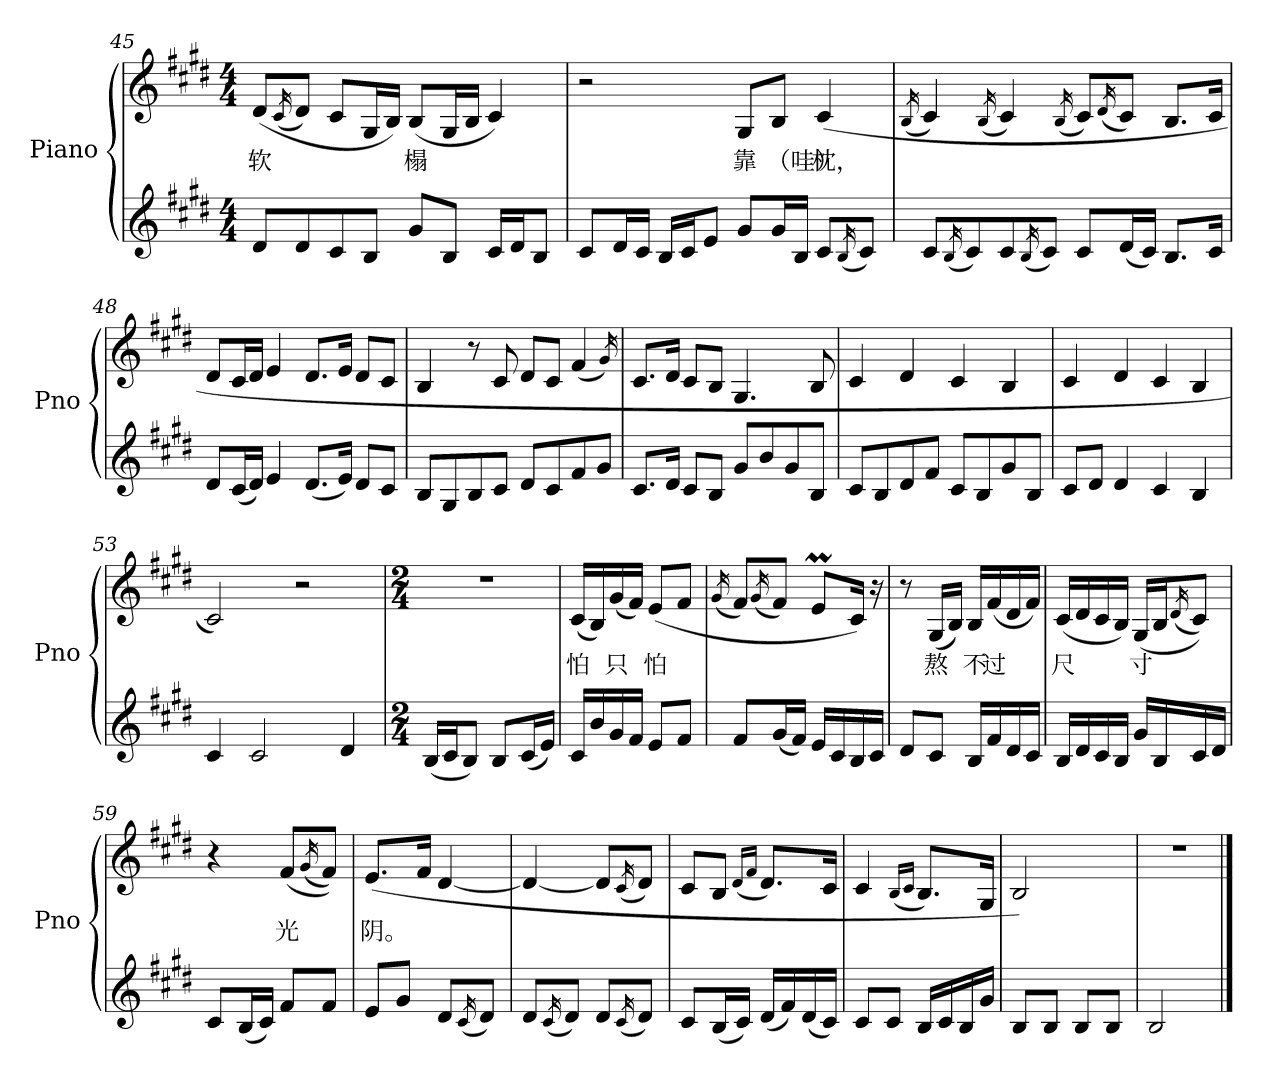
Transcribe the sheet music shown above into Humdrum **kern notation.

**kern	**kern	**text
*part2	*part1	*part1
*staff2	*staff1	*staff1
*I"Piano	*I"Piano	*
*I'Pno	*I'Pno	*
*clefG2	*clefG2	*
*k[f#c#g#d#]	*k[f#c#g#d#]	*
*M4/4	*M4/4	*
=45	=45	=45
!	!	!LO:LY:b
8d#/L	(<8d#/L	软
.	(<16qc#/	.
8d#/	8d#/J)	.
8c#/	8c#/L	.
8B/J	16G#/L	.
.	16B/JJ)	.
!	!	!LO:LY:b
8g#/L	(<8B/L	榻
8B/J	16G#/L	.
.	16B/JJ	.
16c#/LL	4c#/)	.
16d#/J	.	.
8B/J	.	.
!!LO:PB:g=z
=46	=46	=46
8c#/L	2r	.
16d#/L	.	.
16c#/JJ	.	.
16B/LL	.	.
16c#/J	.	.
8e/J	.	.
!	!	!LO:LY:b
8g#/L	8G#/L	靠
!	!	!LO:LY:b
16g#/L	8B/J	（哇）
16B/JJ	.	.
!	!	!LO:LY:b
8c#/L	(>4c#/	枕，
(<16qB/	.	.
8c#/J)	.	.
=47	=47	=47
.	(<16qB/	.
8c#/L	4c#/)	.
(<16qB/	.	.
8c#/)	.	.
.	(<16qB/	.
8c#/	4c#/)	.
(<16qB/	.	.
8c#/J)	.	.
.	(<16qB/	.
8c#/L	8c#/L)	.
.	(<16qd#/	.
(<16d#/L	8c#/J)	.
16c#/JJ)	.	.
8.B/L	8.B/L	.
16c#/Jk	16c#/Jk	.
=48	=48	=48
8d#/L	8d#/L	.
(<16c#/L	16c#/L	.
16d#/JJ)	16d#/JJ	.
4e/	4e/	.
(<8.d#/L	8.d#/L	.
16e/Jk)	16e/Jk	.
8d#/L	8d#/L	.
8c#/J	8c#/J	.
!!LO:LB:g=z
=49	=49	=49
8B/L	4B/	.
8G#/	.	.
8B/	8r	.
8c#/J	8c#/	.
8d#/L	8d#/L	.
8c#/	8c#/J	.
8f#/	(<4f#/	.
8g#/J	.	.
.	16qg#/)	.
=50	=50	=50
8.c#/L	8.c#/L	.
16d#/Jk	16d#/Jk	.
8c#/L	8c#/L	.
8B/J	8B/J	.
8g#/L	4.G#/	.
8b/	.	.
8g#/	.	.
8B/J	8B/	.
=51	=51	=51
8c#/L	4c#/	.
8B/	.	.
8d#/	4d#/	.
8f#/J	.	.
8c#/L	4c#/	.
8B/	.	.
8g#/	4B/	.
8B/J	.	.
=52	=52	=52
8c#/L	4c#/	.
8d#/J	.	.
4d#/	4d#/	.
4c#/	4c#/	.
4B/	4B/	.
=53	=53	=53
4c#/	2c#/)	.
2c#/	.	.
.	2r	.
4d#/	.	.
!!LO:LB:g=z
=54	=54	=54
*M2/4	*M2/4	*
(<16B/LL	2r	.
16c#/J	.	.
8B/J)	.	.
8B/L	.	.
(<16c#/L	.	.
16e/JJ)	.	.
=55	=55	=55
!	!	!LO:LY:b
16c#/LL	(<16c#/LL	怕
16b/	16B/)	.
!	!	!LO:LY:b
16g#/	(<16g#/	只
16f#/JJ	16f#/JJ)	.
!	!	!LO:LY:b
8e/L	(>8e/L	怕
8f#/J	8f#/J	.
=56	=56	=56
.	(<16qg#/	.
8f#/L	8f#/L)	.
.	(<16qg#/	.
(<16g#/L	8f#/J)	.
16f#/JJ)	.	.
16e/LL	8eM/L	.
16c#/	.	.
16B/	16c#/Jk)	.
16c#/JJ	16r	.
=57	=57	=57
8d#/L	8r	.
!	!	!LO:LY:b
8c#/J	(<16G#/LL	熬
.	16B/JJ)	.
!	!	!LO:LY:b
16B/LL	16B/LL	不
!	!	!LO:LY:b
16f#/	(<16f#/	过
16d#/	16d#/	.
16c#/JJ	16f#/JJ)	.
!!LO:LB:g=z
=58	=58	=58
!	!	!LO:LY:b
16B/LL	(<16c#/LL	尺
16d#/	16d#/	.
16c#/	16c#/	.
16B/JJ	16B/JJ)	.
!	!	!LO:LY:b
16g#/LL	(<16G#/LL	寸
16B/	16B/J	.
.	(<16qd#/	.
16c#/	8c#/J))	.
16d#/JJ	.	.
=59	=59	=59
8c#/L	4r	.
(<16B/L	.	.
16c#/JJ)	.	.
!	!	!LO:LY:b
8f#/L	(<8f#/L	光
.	(<16qg#/	.
8f#/J	8f#/J))	.
=60	=60	=60
!	!	!LO:LY:b
8e/L	(>8.e/L	阴。
8g#/J	.	.
.	16f#/Jk	.
8d#/L	[4d#/	.
(<16qc#/	.	.
8d#/J)	.	.
=61	=61	=61
8d#/L	4d#/_	.
(<16qc#/	.	.
8d#/J)	.	.
8d#/L	8d#/L]	.
(<16qc#/	(<16qc#/	.
8d#/J)	8d#/J)	.
=62	=62	=62
8c#/L	8c#/L	.
(<16B/L	8B/J	.
16c#/JJ)	.	.
.	(<16qd#/LL	.
.	16qf#/JJ	.
(<16d#/LL	8.d#/L)	.
16f#/)	.	.
(<16d#/	.	.
16c#/JJ)	16c#/Jk	.
!!LO:LB:g=z
=63	=63	=63
8c#/L	4c#/	.
8c#/J	.	.
.	(<16qB/LL	.
.	16qc#/JJ	.
16B/LL	8.B/L)	.
16c#/	.	.
16B/	.	.
16g#/JJ	16G#/Jk	.
=64	=64	=64
8B/L	2B/)	.
8B/J	.	.
8B/L	.	.
8B/J	.	.
=65	=65	=65
2B/	2r	.
==	==	==
*-	*-	*-
